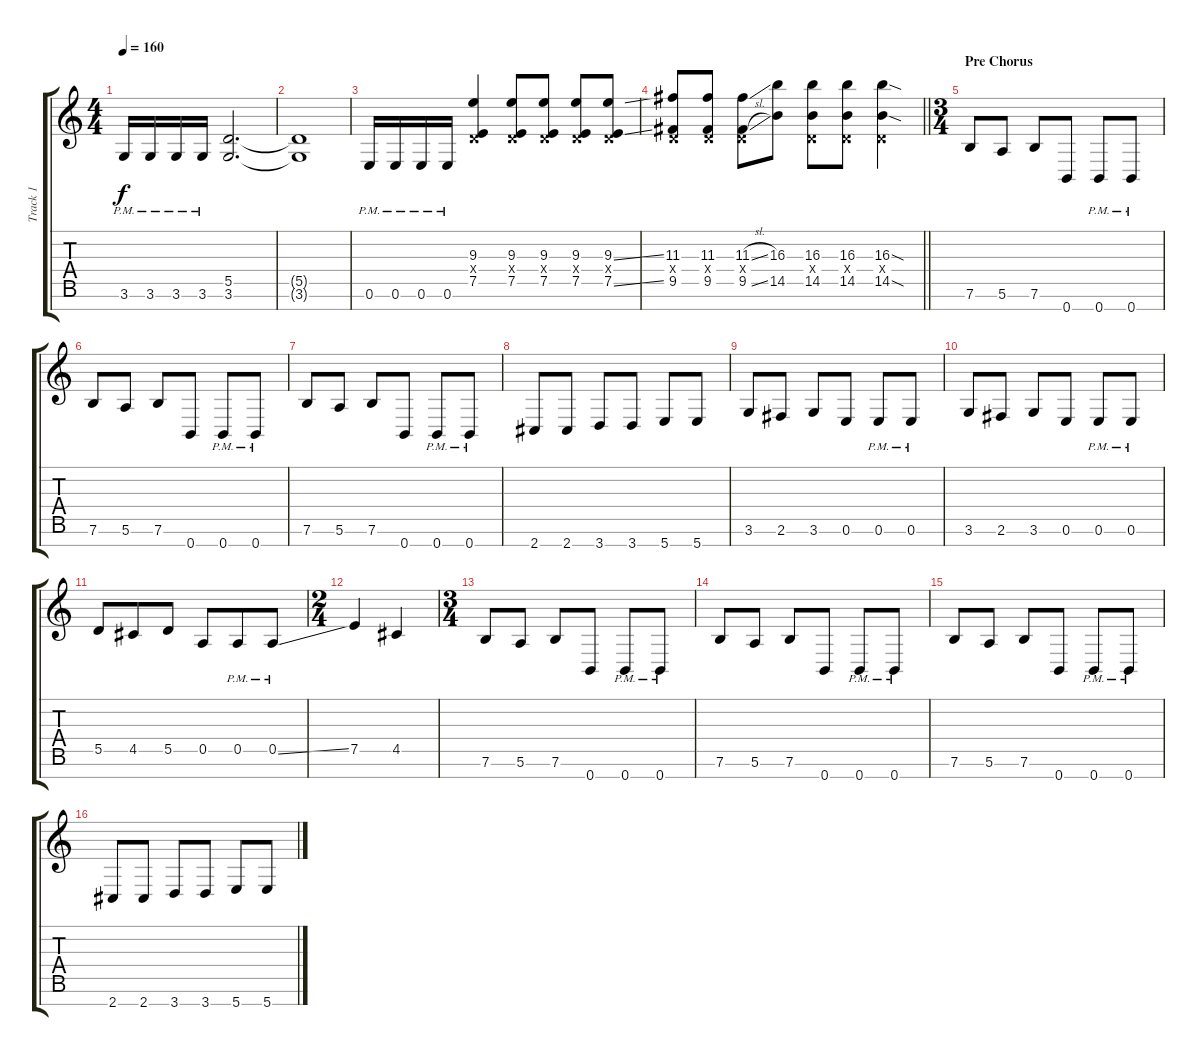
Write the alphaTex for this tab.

\track ("Track 1" "Track 1") {instrument distortionguitar}
\staff {score tabs}
\tuning (E4 B3 G3 D3 A2 E2 B1) {hide}
\ts (4 4)
\tempo 160
\clef g2
\ks c
3.6{pm}.16{dy f} 3.6{pm}.16 3.6{pm}.16 3.6{pm}.16 (5.5 3.6).2{d} |
(5.5{t} 3.6{t}).1 |
0.6{pm}.16 0.6{pm}.16 0.6{pm}.16 0.6{pm}.16 (9.3 0.4{x} 7.5).4 (9.3 0.4{x} 7.5).8 (9.3 0.4{x} 7.5).8 (9.3 0.4{x} 7.5).8 (9.3{ss} 0.4{x} 7.5{ss}).8 |
\barLineRight lightlight
(11.3 0.4{x} 9.5).8 (11.3 0.4{x} 9.5).8 (11.3{sl} 0.4{x} 9.5{sl}).8 (16.3 14.5).8 (16.3 0.4{x} 14.5).8 (16.3 0.4{x} 14.5).8 (16.3{sod} 0.4{x} 14.5{sod}).4 |
\ts (3 4)
\section ("" "Pre Chorus")
7.6.8 5.6.8 7.6.8 0.7.8 0.7{pm}.8 0.7{pm}.8 |
7.6.8 5.6.8 7.6.8 0.7.8 0.7{pm}.8 0.7{pm}.8 |
7.6.8 5.6.8 7.6.8 0.7.8 0.7{pm}.8 0.7{pm}.8 |
2.7.8 2.7.8 3.7.8 3.7.8 5.7.8 5.7.8 |
3.6.8 2.6.8 3.6.8 0.6.8 0.6{pm}.8 0.6{pm}.8 |
3.6.8 2.6.8 3.6.8 0.6.8 0.6{pm}.8 0.6{pm}.8 |
5.5.8 4.5.8{beam merge} 5.5.8{beam split} 0.5.8{beam merge} 0.5{pm}.8 0.5{ss pm}.8 |
\ts (2 4)
7.5.4 4.5.4 |
\ts (3 4)
7.6.8 5.6.8 7.6.8 0.7.8 0.7{pm}.8 0.7{pm}.8 |
7.6.8 5.6.8 7.6.8 0.7.8 0.7{pm}.8 0.7{pm}.8 |
7.6.8 5.6.8 7.6.8 0.7.8 0.7{pm}.8 0.7{pm}.8 |
2.7.8 2.7.8 3.7.8 3.7.8 5.7.8 5.7.8
